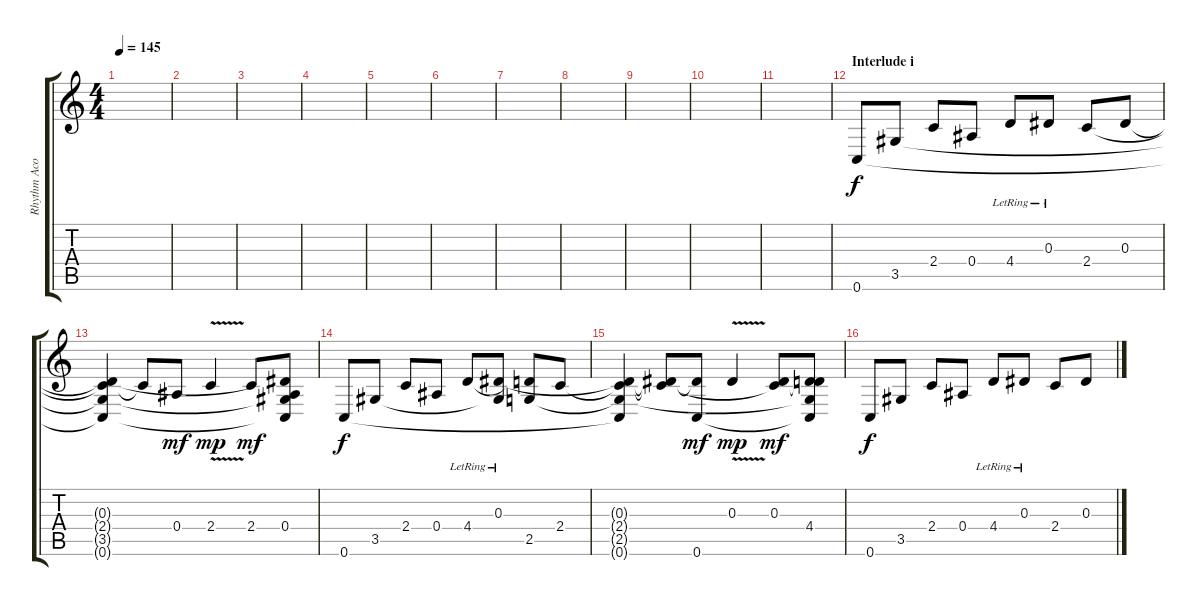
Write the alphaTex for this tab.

\track ("Rhythm Acoustic Guitar" "Rhythm Aco") {instrument acousticguitarsteel}
\staff {score tabs}
\tuning (C4 G3 Eb3 Bb2 F2 C2) {hide}
\ts (4 4)
\tempo 145
\clef g2
\ks c
|
|
|
|
|
|
|
|
|
|
|
\section ("" "Interlude i")
0.6.8 3.5.8 2.4.8 0.4.8 4.4{lr}.8 0.3{lr}.8 2.4.8 0.3.8 |
(0.3{t} 2.4{t} 3.5{t} 0.6{t}).4 2.4{t}.8 0.4.8{dy mf} 2.4{v}.4{dy mp} 2.4.8{dy mf} (0.3{t} 0.4 3.5{t} 0.6{t}).8 |
0.6.8{dy f} 3.5.8 2.4.8 0.4.8 4.4{lr}.8 (0.3{lr} 3.5{t}).8 (4.4{t} 2.5).8 2.4.8 |
(0.3{t} 2.4{t} 2.5{t} 0.6{t}).4 (0.3{t} 2.4{t}).8 (0.3{t} 0.6).8{dy mf} 0.3{v}.4{dy mp} (0.3 2.4{t}).8{dy mf} (0.3{t} 4.4 2.5{t} 0.6{t}).8 |
0.6.8{dy f} 3.5.8 2.4.8 0.4.8 4.4{lr}.8 0.3{lr}.8 2.4.8 0.3.8
